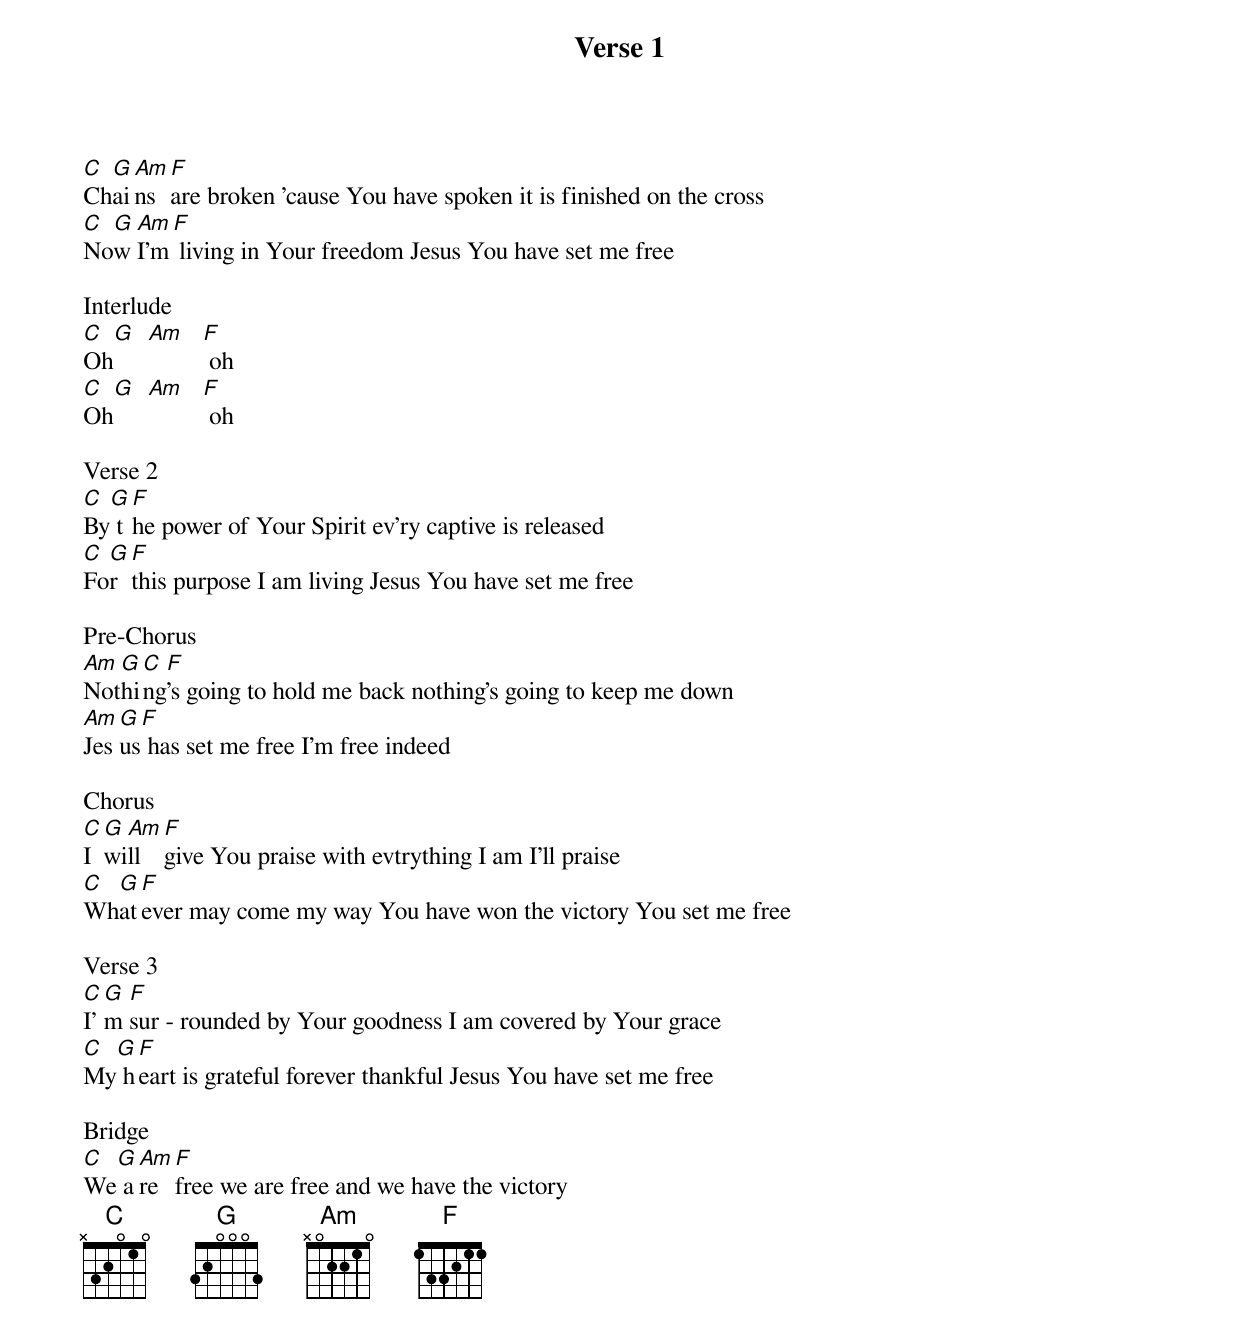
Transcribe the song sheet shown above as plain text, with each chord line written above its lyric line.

Verse 1
C G Am F
Chains are broken 'cause You have spoken it is finished on the cross
C G Am F
Now I'm living in Your freedom Jesus You have set me free

Interlude
C G Am F
Oh      oh
C G Am F
Oh      oh

Verse 2
C G F
By the power of Your Spirit ev'ry captive is released
C G F
For this purpose I am living Jesus You have set me free

Pre-Chorus
Am G C F
Nothing's going to hold me back nothing's going to keep me down
Am G F
Jesus has set me free I'm free indeed

Chorus
C G Am F
I will give You praise with evtrything I am I'll praise
C G F
Whatever may come my way You have won the victory You set me free

Verse 3
C G F
I'm sur - rounded by Your goodness I am covered by Your grace
C G F
My heart is grateful forever thankful Jesus You have set me free

Bridge
C G Am F
We are free we are free and we have the victory
